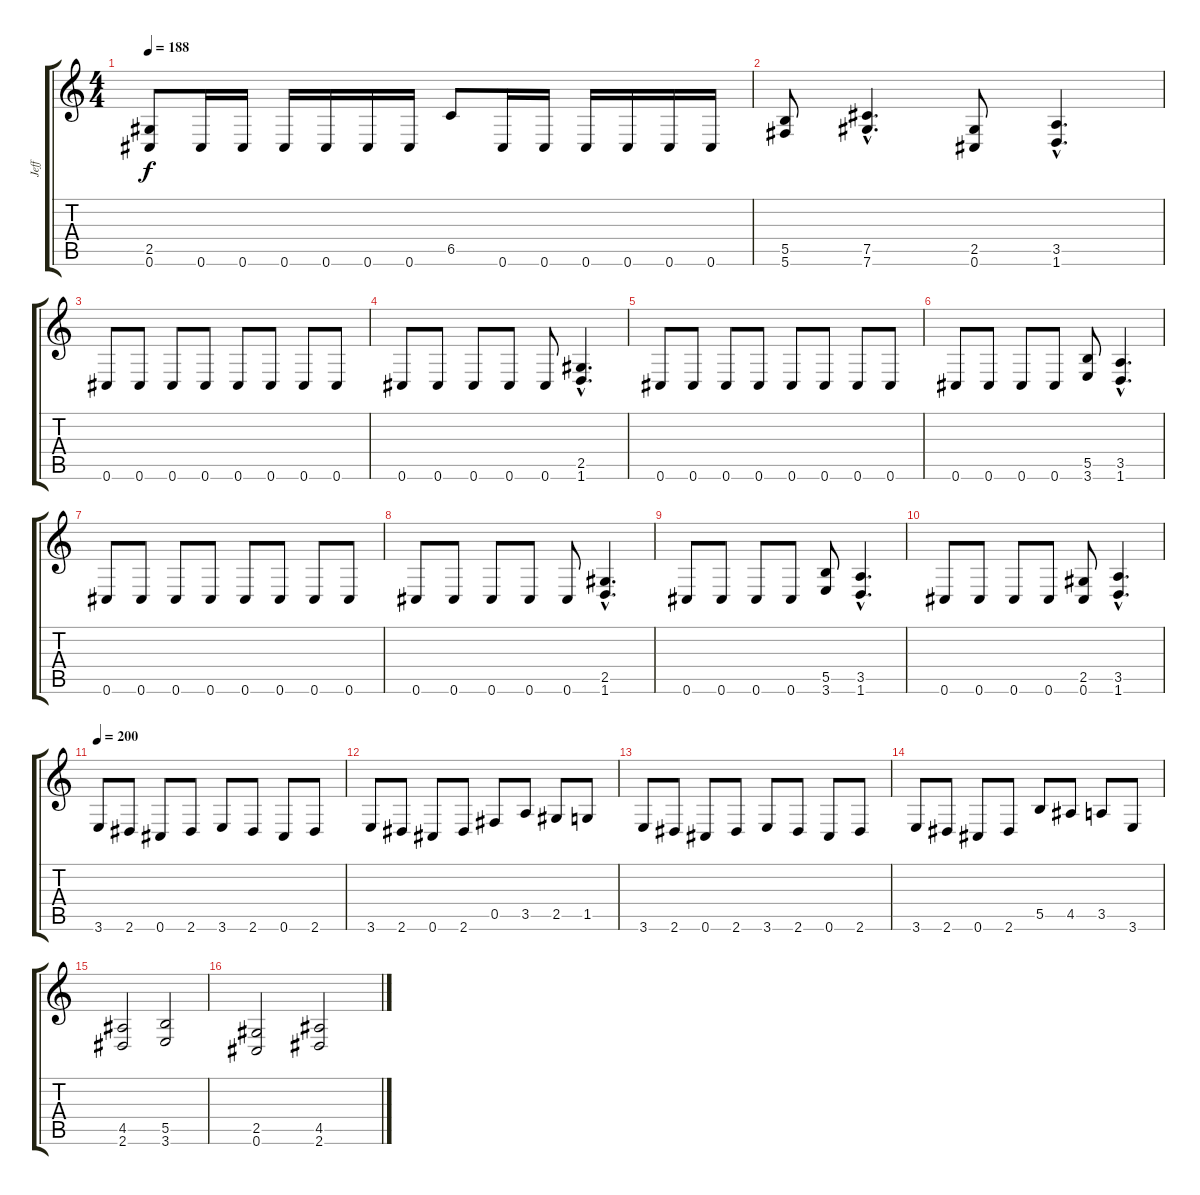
\track ("Jeff" "Jeff") {instrument overdrivenguitar}
\staff {score tabs}
\tuning (Db4 Ab3 E3 B2 Gb2 Db2) {hide}
\ts (4 4)
\tempo 188
\clef g2
\ks c
(2.5 0.6).8{dy f} 0.6.16 0.6.16 0.6.16 0.6.16 0.6.16 0.6.16 6.5.8 0.6.16 0.6.16 0.6.16 0.6.16 0.6.16 0.6.16 |
(5.5 5.6).8 (7.5{hac} 7.6{hac}).4{d} (2.5 0.6).8 (3.5{hac} 1.6{hac}).4{d} |
0.6.8 0.6.8 0.6.8 0.6.8 0.6.8 0.6.8 0.6.8 0.6.8 |
0.6.8 0.6.8 0.6.8 0.6.8 0.6.8 (2.5{hac} 1.6{hac}).4{d} |
0.6.8 0.6.8 0.6.8 0.6.8 0.6.8 0.6.8 0.6.8 0.6.8 |
0.6.8 0.6.8 0.6.8 0.6.8 (5.5 3.6).8 (3.5{hac} 1.6{hac}).4{d} |
0.6.8 0.6.8 0.6.8 0.6.8 0.6.8 0.6.8 0.6.8 0.6.8 |
0.6.8 0.6.8 0.6.8 0.6.8 0.6.8 (2.5{hac} 1.6{hac}).4{d} |
0.6.8 0.6.8 0.6.8 0.6.8 (5.5 3.6).8 (3.5{hac} 1.6{hac}).4{d} |
0.6.8 0.6.8 0.6.8 0.6.8 (2.5 0.6).8 (3.5{hac} 1.6{hac}).4{d} |
\tempo 200
3.6.8 2.6.8 0.6.8 2.6.8 3.6.8 2.6.8 0.6.8 2.6.8 |
3.6.8 2.6.8 0.6.8 2.6.8 0.5.8 3.5.8 2.5.8 1.5.8 |
3.6.8 2.6.8 0.6.8 2.6.8 3.6.8 2.6.8 0.6.8 2.6.8 |
3.6.8 2.6.8 0.6.8 2.6.8 5.5.8 4.5.8 3.5.8 3.6.8 |
(4.5 2.6).2 (5.5 3.6).2 |
(2.5 0.6).2 (4.5 2.6).2
